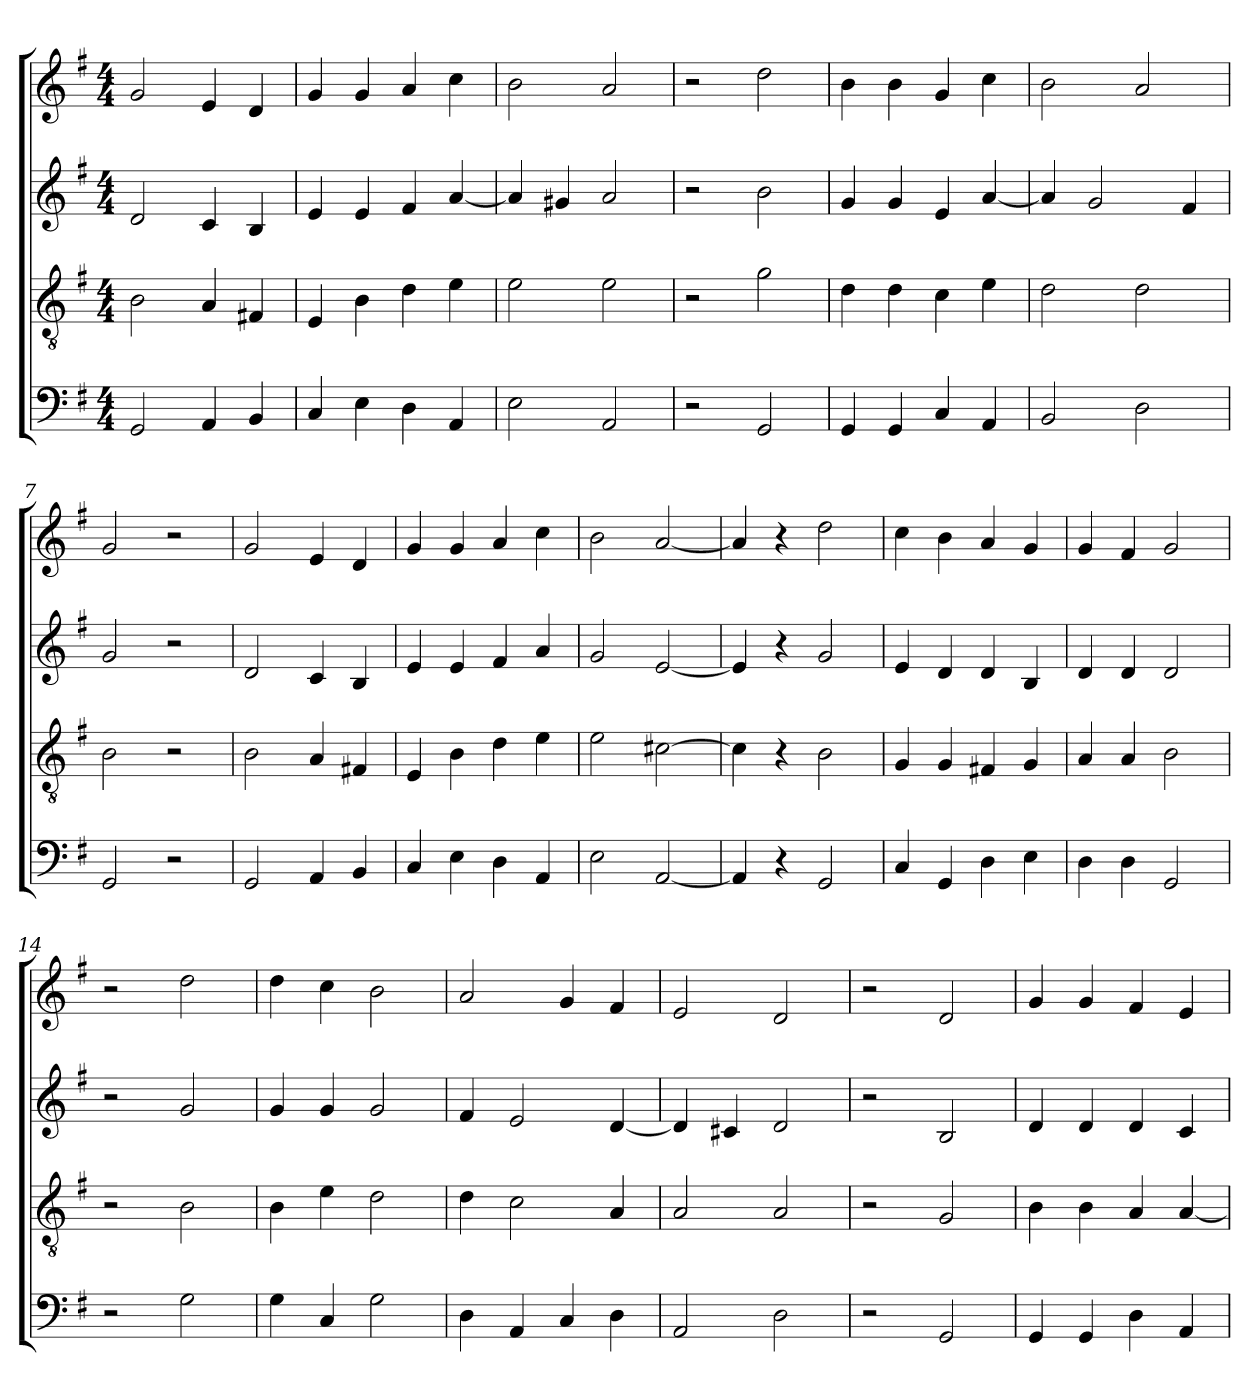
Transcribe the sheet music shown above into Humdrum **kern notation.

**kern	**kern	**kern	**kern
*part4	*part3	*part2	*part1
*staff4	*staff3	*staff2	*staff1
*clefF4	*clefGv2	*clefG2	*clefG2
*k[f#]	*k[f#]	*k[f#]	*k[f#]
*M4/4	*M4/4	*M4/4	*M4/4
=1	=1	=1	=1
2GG	2B	2d	2g
4AA	4A	4c	4e
4BB	4F#X	4B	4d
=2	=2	=2	=2
4C	4E	4e	4g
4E	4B	4e	4g
4D	4d	4f#	4a
4AA	4e	[4a	4cc
=3	=3	=3	=3
2E	2e	4a]	2b
.	.	4g#X	.
2AA	2e	2a	2a
=4	=4	=4	=4
2r	2r	2r	2r
2GG	2g	2b	2dd
=5	=5	=5	=5
4GG	4d	4g	4b
4GG	4d	4g	4b
4C	4c	4e	4g
4AA	4e	[4a	4cc
=6	=6	=6	=6
2BB	2d	4a]	2b
.	.	2g	.
2D	2d	.	2a
.	.	4f#	.
=7	=7	=7	=7
2GG	2B	2g	2g
2r	2r	2r	2r
=8	=8	=8	=8
2GG	2B	2d	2g
4AA	4A	4c	4e
4BB	4F#X	4B	4d
!!LO:LB:g=z
=9	=9	=9	=9
4C	4E	4e	4g
4E	4B	4e	4g
4D	4d	4f#	4a
4AA	4e	4a	4cc
=10	=10	=10	=10
2E	2e	2g	2b
[2AA	[2c#X	[2e	[2a
=11	=11	=11	=11
4AA]	4c#]	4e]	4a]
4r	4r	4r	4r
2GG	2B	2g	2dd
=12	=12	=12	=12
4C	4G	4e	4cc
4GG	4G	4d	4b
4D	4F#X	4d	4a
4E	4G	4B	4g
=13	=13	=13	=13
4D	4A	4d	4g
4D	4A	4d	4f#
2GG	2B	2d	2g
=14	=14	=14	=14
2r	2r	2r	2r
2G	2B	2g	2dd
=15	=15	=15	=15
4G	4B	4g	4dd
4C	4e	4g	4cc
2G	2d	2g	2b
=16	=16	=16	=16
4D	4d	4f#	2a
4AA	2c	2e	.
4C	.	.	4g
4D	4A	[4d	4f#
=17	=17	=17	=17
2AA	2A	4d]	2e
.	.	4c#X	.
2D	2A	2d	2d
!!LO:LB:g=z
=18	=18	=18	=18
2r	2r	2r	2r
2GG	2G	2B	2d
=19	=19	=19	=19
4GG	4B	4d	4g
4GG	4B	4d	4g
4D	4A	4d	4f#
4AA	[4A	4c	4e
=	=	=	=
*-	*-	*-	*-
